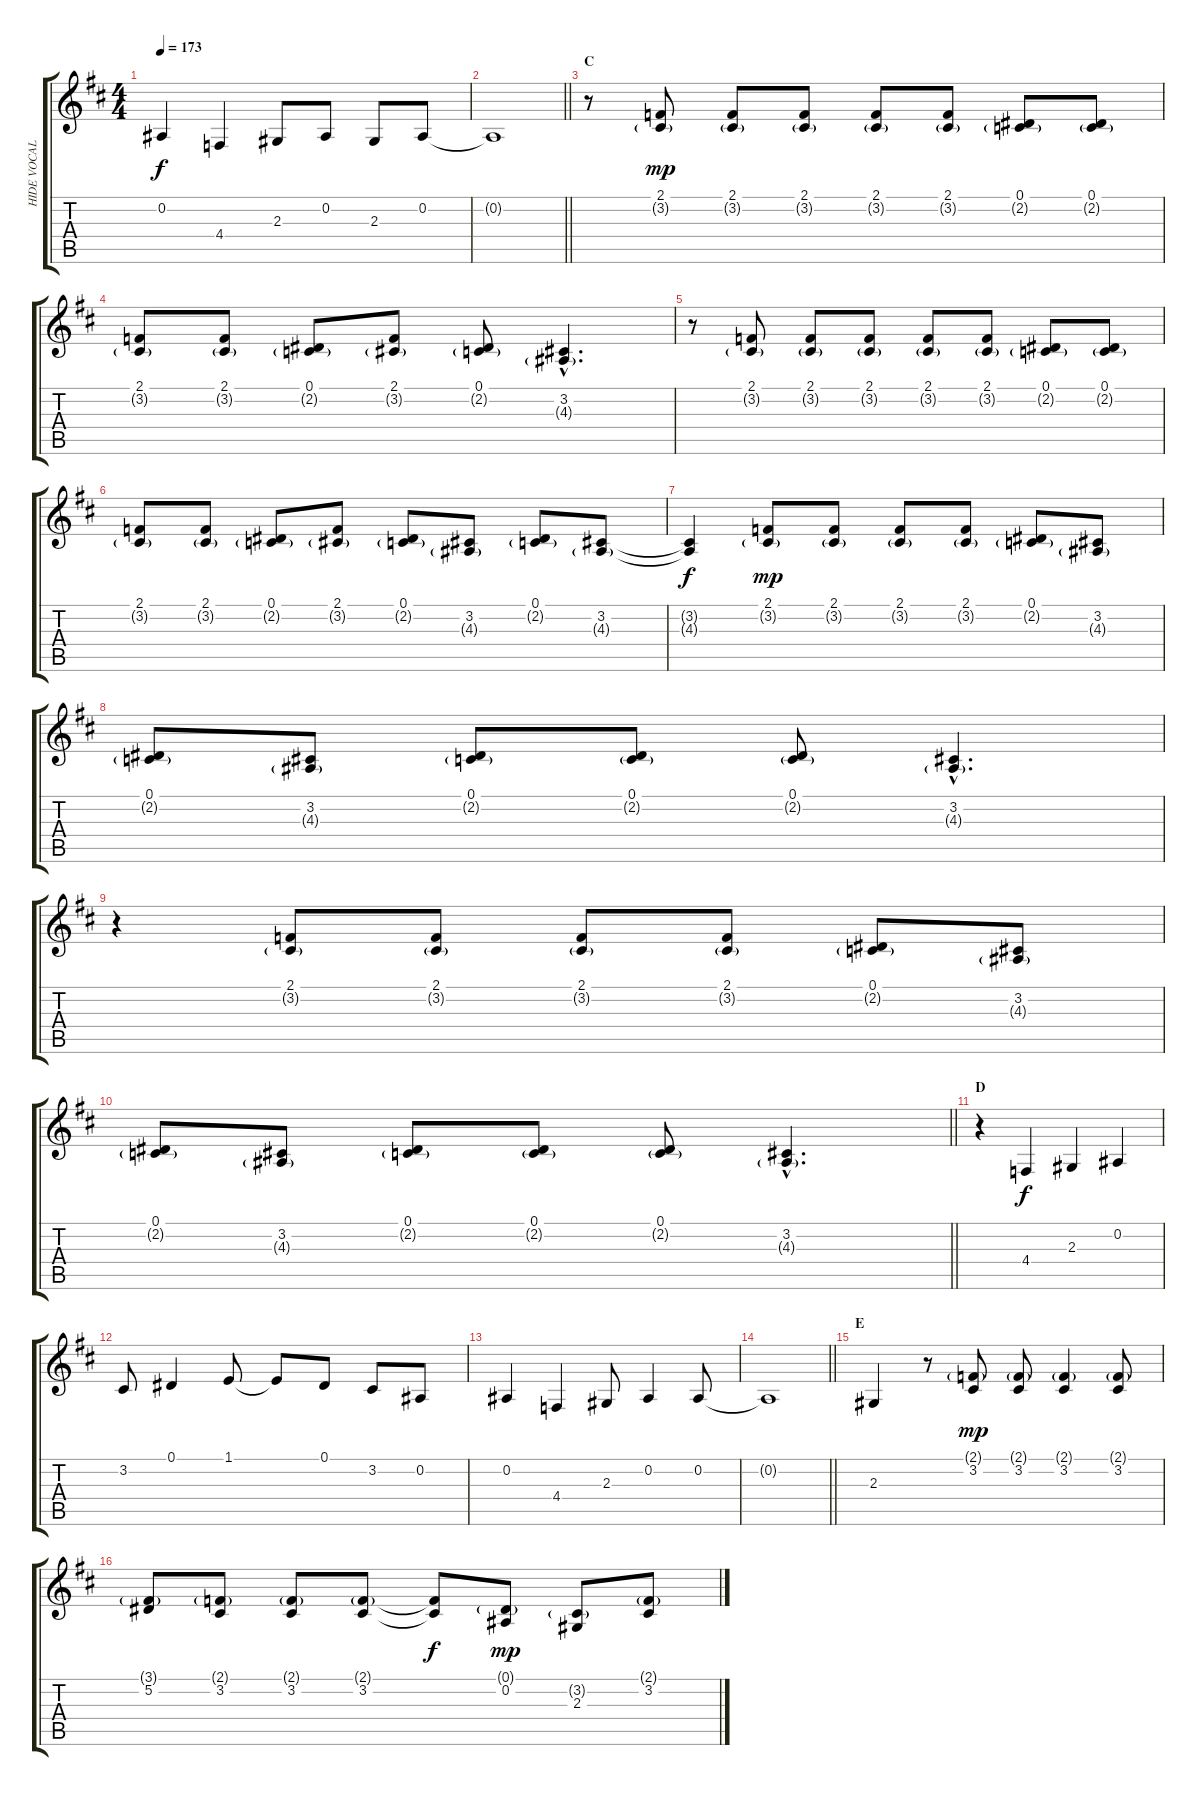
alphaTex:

\track ("HIDE VOCAL" "HIDE VOCAL") {instrument englishhorn}
\staff {score tabs}
\tuning (Eb4 Bb3 Gb3 Db3 Ab2 Eb2) {hide}
\ts (4 4)
\tempo 173
\clef g2
\ks bminor
0.2.4{dy f} 4.4.4 2.3.8 0.2.8 2.3.8 0.2.8 |
\barLineRight lightlight
0.2{t}.1 |
\section ("" "C")
r.8 (2.1 3.2{g}).8{dy mp} (2.1 3.2{g}).8 (2.1 3.2{g}).8 (2.1 3.2{g}).8 (2.1 3.2{g}).8 (0.1 2.2{g}).8 (0.1 2.2{g}).8 |
(2.1 3.2{g}).8 (2.1 3.2{g}).8 (0.1 2.2{g}).8 (2.1 3.2{g}).8 (0.1 2.2{g}).8 (3.2{hac} 4.3{g hac}).4{d} |
r.8 (2.1 3.2{g}).8 (2.1 3.2{g}).8 (2.1 3.2{g}).8 (2.1 3.2{g}).8 (2.1 3.2{g}).8 (0.1 2.2{g}).8 (0.1 2.2{g}).8 |
(2.1 3.2{g}).8 (2.1 3.2{g}).8 (0.1 2.2{g}).8 (2.1 3.2{g}).8 (0.1 2.2{g}).8 (3.2 4.3{g}).8 (0.1 2.2{g}).8 (3.2 4.3{g}).8 |
(3.2{t} 4.3{t}).4{dy f} (2.1 3.2{g}).8{dy mp} (2.1 3.2{g}).8 (2.1 3.2{g}).8 (2.1 3.2{g}).8 (0.1 2.2{g}).8 (3.2 4.3{g}).8 |
(0.1 2.2{g}).8 (3.2 4.3{g}).8 (0.1 2.2{g}).8 (0.1 2.2{g}).8 (0.1 2.2{g}).8 (3.2{hac} 4.3{g hac}).4{d} |
r.4 (2.1 3.2{g}).8 (2.1 3.2{g}).8 (2.1 3.2{g}).8 (2.1 3.2{g}).8 (0.1 2.2{g}).8 (3.2 4.3{g}).8 |
\barLineRight lightlight
(0.1 2.2{g}).8 (3.2 4.3{g}).8 (0.1 2.2{g}).8 (0.1 2.2{g}).8 (0.1 2.2{g}).8 (3.2{hac} 4.3{g hac}).4{d} |
\section ("" "D")
r.4 4.4.4{dy f} 2.3.4 0.2.4 |
3.2.8 0.1.4 1.1.8 1.1{t}.8 0.1.8 3.2.8 0.2.8 |
0.2.4 4.4.4 2.3.8 0.2.4 0.2.8 |
\barLineRight lightlight
0.2{t}.1 |
\section ("" "E")
2.3.4 r.8 (2.1{g} 3.2).8{dy mp} (2.1{g} 3.2).8 (2.1{g} 3.2).4 (2.1{g} 3.2).8 |
(3.1{g} 5.2).8 (2.1{g} 3.2).8 (2.1{g} 3.2).8 (2.1{g} 3.2).8 (2.1{t} 3.2{t}).8{dy f} (0.1{g} 0.2).8{dy mp} (3.2{g} 2.3).8 (2.1{g} 3.2).8
